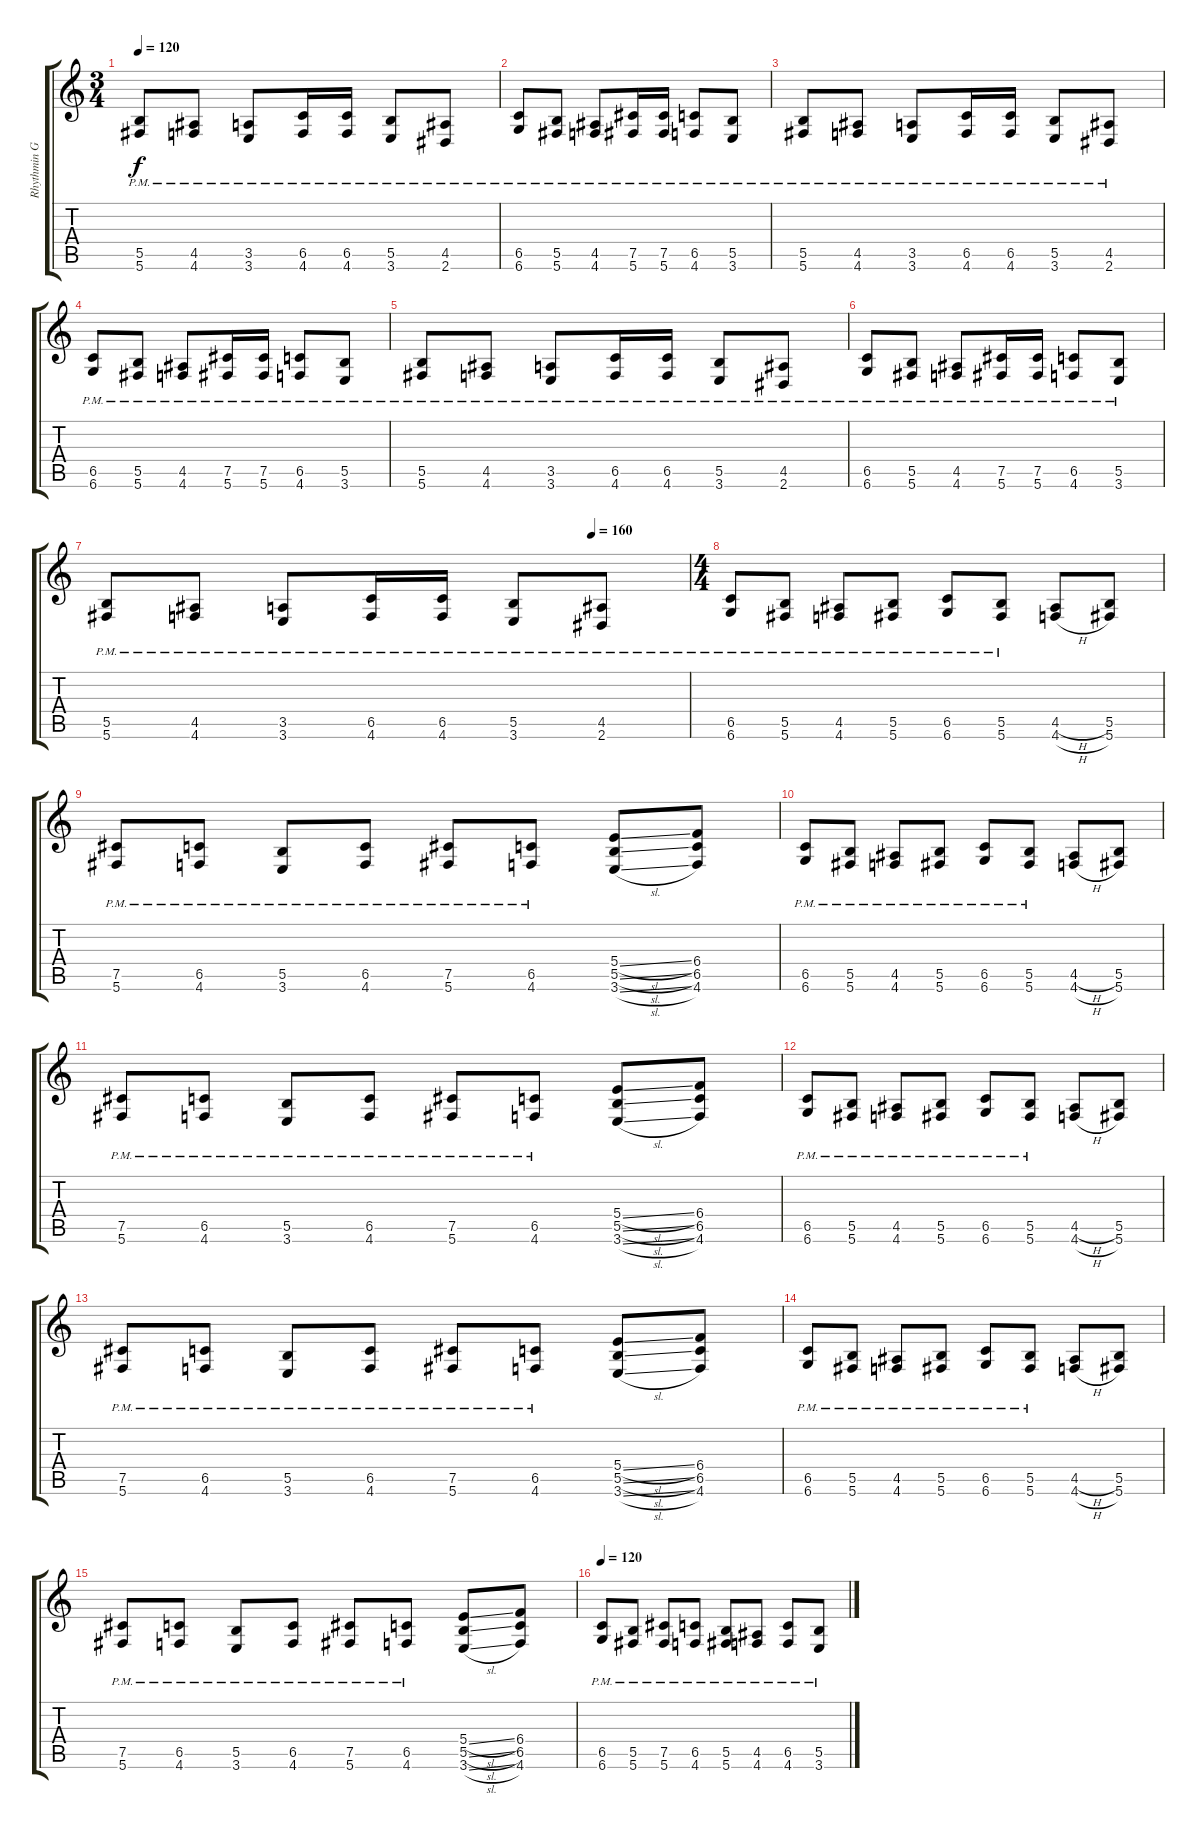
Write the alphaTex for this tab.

\track ("Rhythmin Guitar #1" "Rhythmin G") {instrument distortionguitar}
\staff {score tabs}
\tuning (Db4 Ab3 E3 B2 Gb2 Db2) {hide}
\ts (3 4)
\tempo 120
\clef g2
\ks c
(5.5{pm} 5.6{pm}).8{dy f} (4.5{pm} 4.6{pm}).8 (3.5{pm} 3.6{pm}).8 (6.5{pm} 4.6{pm}).16 (6.5{pm} 4.6{pm}).16 (5.5{pm} 3.6{pm}).8 (4.5{pm} 2.6{pm}).8 |
(6.5{pm} 6.6{pm}).8 (5.5{pm} 5.6{pm}).8 (4.5{pm} 4.6{pm}).8 (7.5{pm} 5.6{pm}).16 (7.5{pm} 5.6{pm}).16 (6.5{pm} 4.6{pm}).8 (5.5{pm} 3.6{pm}).8 |
(5.5{pm} 5.6{pm}).8 (4.5{pm} 4.6{pm}).8 (3.5{pm} 3.6{pm}).8 (6.5{pm} 4.6{pm}).16 (6.5{pm} 4.6{pm}).16 (5.5{pm} 3.6{pm}).8 (4.5{pm} 2.6{pm}).8 |
(6.5{pm} 6.6{pm}).8 (5.5{pm} 5.6{pm}).8 (4.5{pm} 4.6{pm}).8 (7.5{pm} 5.6{pm}).16 (7.5{pm} 5.6{pm}).16 (6.5{pm} 4.6{pm}).8 (5.5{pm} 3.6{pm}).8 |
(5.5{pm} 5.6{pm}).8 (4.5{pm} 4.6{pm}).8 (3.5{pm} 3.6{pm}).8 (6.5{pm} 4.6{pm}).16 (6.5{pm} 4.6{pm}).16 (5.5{pm} 3.6{pm}).8 (4.5{pm} 2.6{pm}).8 |
(6.5{pm} 6.6{pm}).8 (5.5{pm} 5.6{pm}).8 (4.5{pm} 4.6{pm}).8 (7.5{pm} 5.6{pm}).16 (7.5{pm} 5.6{pm}).16 (6.5{pm} 4.6{pm}).8 (5.5{pm} 3.6{pm}).8 |
\tempo (160 0.8333333333333334)
(5.5{pm} 5.6{pm}).8 (4.5{pm} 4.6{pm}).8 (3.5{pm} 3.6{pm}).8 (6.5{pm} 4.6{pm}).16 (6.5{pm} 4.6{pm}).16 (5.5{pm} 3.6{pm}).8 (4.5{pm} 2.6{pm}).8 |
\ts (4 4)
(6.5{pm} 6.6{pm}).8 (5.5{pm} 5.6{pm}).8 (4.5{pm} 4.6{pm}).8 (5.5{pm} 5.6{pm}).8 (6.5{pm} 6.6{pm}).8 (5.5{pm} 5.6{pm}).8 (4.5{h} 4.6{h}).8 (5.5 5.6).8 |
(7.5{pm} 5.6{pm}).8 (6.5{pm} 4.6{pm}).8 (5.5{pm} 3.6{pm}).8 (6.5{pm} 4.6{pm}).8 (7.5{pm} 5.6{pm}).8 (6.5{pm} 4.6{pm}).8 (5.4{sl} 5.5{sl} 3.6{sl}).8 (6.4 6.5 4.6).8 |
(6.5{pm} 6.6{pm}).8 (5.5{pm} 5.6{pm}).8 (4.5{pm} 4.6{pm}).8 (5.5{pm} 5.6{pm}).8 (6.5{pm} 6.6{pm}).8 (5.5{pm} 5.6{pm}).8 (4.5{h} 4.6{h}).8 (5.5 5.6).8 |
(7.5{pm} 5.6{pm}).8 (6.5{pm} 4.6{pm}).8 (5.5{pm} 3.6{pm}).8 (6.5{pm} 4.6{pm}).8 (7.5{pm} 5.6{pm}).8 (6.5{pm} 4.6{pm}).8 (5.4{sl} 5.5{sl} 3.6{sl}).8 (6.4 6.5 4.6).8 |
(6.5{pm} 6.6{pm}).8 (5.5{pm} 5.6{pm}).8 (4.5{pm} 4.6{pm}).8 (5.5{pm} 5.6{pm}).8 (6.5{pm} 6.6{pm}).8 (5.5{pm} 5.6{pm}).8 (4.5{h} 4.6{h}).8 (5.5 5.6).8 |
(7.5{pm} 5.6{pm}).8 (6.5{pm} 4.6{pm}).8 (5.5{pm} 3.6{pm}).8 (6.5{pm} 4.6{pm}).8 (7.5{pm} 5.6{pm}).8 (6.5{pm} 4.6{pm}).8 (5.4{sl} 5.5{sl} 3.6{sl}).8 (6.4 6.5 4.6).8 |
(6.5{pm} 6.6{pm}).8 (5.5{pm} 5.6{pm}).8 (4.5{pm} 4.6{pm}).8 (5.5{pm} 5.6{pm}).8 (6.5{pm} 6.6{pm}).8 (5.5{pm} 5.6{pm}).8 (4.5{h} 4.6{h}).8 (5.5 5.6).8 |
(7.5{pm} 5.6{pm}).8 (6.5{pm} 4.6{pm}).8 (5.5{pm} 3.6{pm}).8 (6.5{pm} 4.6{pm}).8 (7.5{pm} 5.6{pm}).8 (6.5{pm} 4.6{pm}).8 (5.4{sl} 5.5{sl} 3.6{sl}).8 (6.4 6.5 4.6).8 |
\tempo 120
(6.5{pm} 6.6{pm}).8 (5.5{pm} 5.6{pm}).8 (7.5{pm} 5.6{pm}).8 (6.5{pm} 4.6{pm}).8 (5.5{pm} 5.6{pm}).8 (4.5{pm} 4.6{pm}).8 (6.5{pm} 4.6{pm}).8 (5.5{pm} 3.6{pm}).8
